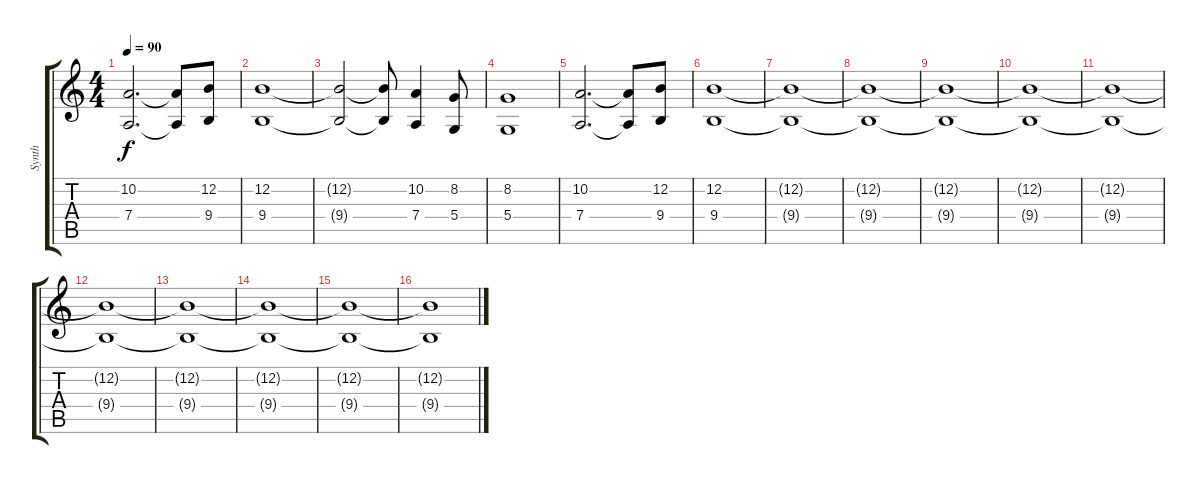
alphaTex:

\track ("Synth" "Synth") {instrument pad2warm}
\staff {score tabs}
\tuning (E4 B3 G3 D3 A2 E2) {hide}
\ts (4 4)
\tempo 90
\clef g2
\ks c
(10.2 7.4).2{d dy f} (10.2{t} 7.4{t}).8 (12.2 9.4).8 |
(12.2 9.4).1 |
(12.2{t} 9.4{t}).2 (12.2{t} 9.4{t}).8 (10.2 7.4).4 (8.2 5.4).8 |
(8.2 5.4).1 |
(10.2 7.4).2{d} (10.2{t} 7.4{t}).8 (12.2 9.4).8 |
(12.2 9.4).1 |
(12.2{t} 9.4{t}).1 |
(12.2{t} 9.4{t}).1 |
(12.2{t} 9.4{t}).1 |
(12.2{t} 9.4{t}).1{volume 4} |
(12.2{t} 9.4{t}).1 |
(12.2{t} 9.4{t}).1 |
(12.2{t} 9.4{t}).1 |
(12.2{t} 9.4{t}).1 |
(12.2{t} 9.4{t}).1 |
(12.2{t} 9.4{t}).1
